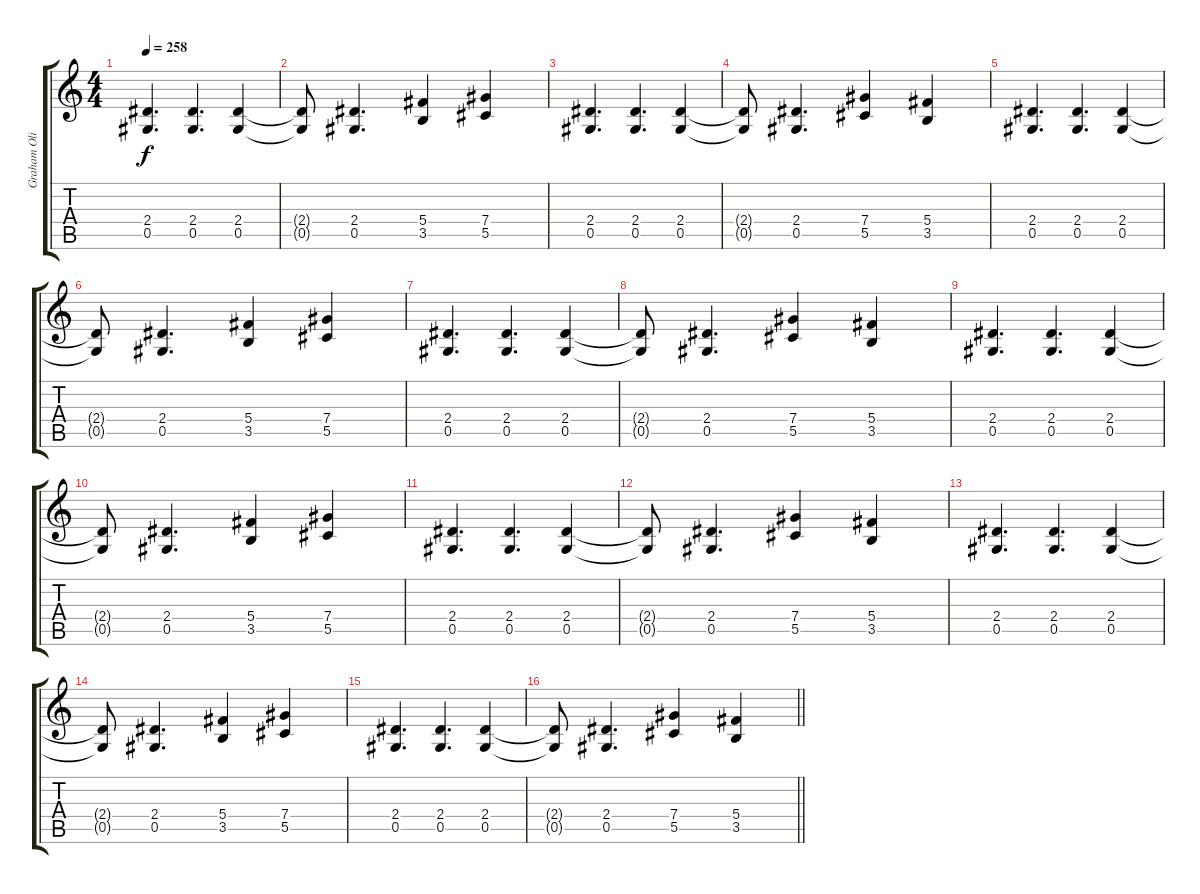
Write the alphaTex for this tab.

\track ("Graham Oliver" "Graham Oli") {instrument overdrivenguitar}
\staff {score tabs}
\tuning (Eb4 Bb3 Gb3 Db3 Ab2 Eb2) {hide}
\ts (4 4)
\tempo 258
\clef g2
\ks c
(2.4 0.5).4{d dy f} (2.4 0.5).4{d} (2.4 0.5).4 |
(2.4{t} 0.5{t}).8 (2.4 0.5).4{d} (5.4 3.5).4 (7.4 5.5).4 |
(2.4 0.5).4{d} (2.4 0.5).4{d} (2.4 0.5).4 |
(2.4{t} 0.5{t}).8 (2.4 0.5).4{d} (7.4 5.5).4 (5.4 3.5).4 |
(2.4 0.5).4{d} (2.4 0.5).4{d} (2.4 0.5).4 |
(2.4{t} 0.5{t}).8 (2.4 0.5).4{d} (5.4 3.5).4 (7.4 5.5).4 |
(2.4 0.5).4{d} (2.4 0.5).4{d} (2.4 0.5).4 |
(2.4{t} 0.5{t}).8 (2.4 0.5).4{d} (7.4 5.5).4 (5.4 3.5).4 |
(2.4 0.5).4{d} (2.4 0.5).4{d} (2.4 0.5).4 |
(2.4{t} 0.5{t}).8 (2.4 0.5).4{d} (5.4 3.5).4 (7.4 5.5).4 |
(2.4 0.5).4{d} (2.4 0.5).4{d} (2.4 0.5).4 |
(2.4{t} 0.5{t}).8 (2.4 0.5).4{d} (7.4 5.5).4 (5.4 3.5).4 |
(2.4 0.5).4{d} (2.4 0.5).4{d} (2.4 0.5).4 |
(2.4{t} 0.5{t}).8 (2.4 0.5).4{d} (5.4 3.5).4 (7.4 5.5).4 |
(2.4 0.5).4{d} (2.4 0.5).4{d} (2.4 0.5).4 |
\barLineRight lightlight
(2.4{t} 0.5{t}).8 (2.4 0.5).4{d} (7.4 5.5).4 (5.4 3.5).4
